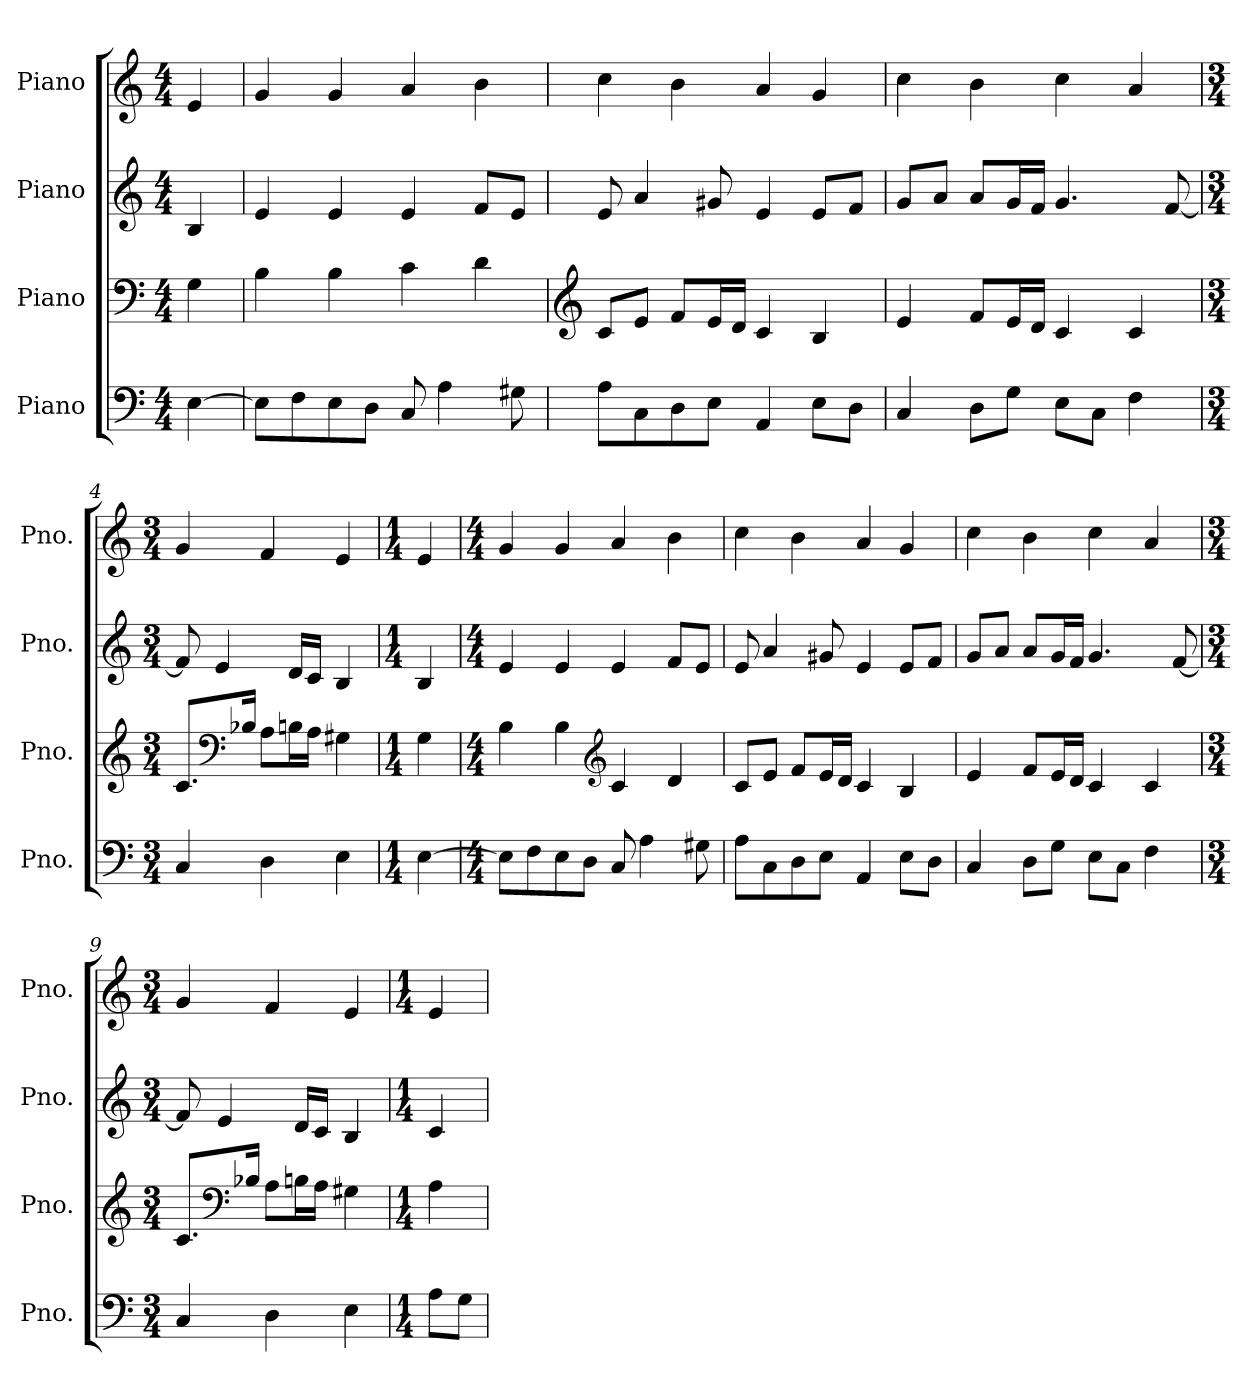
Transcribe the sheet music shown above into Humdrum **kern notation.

**kern	**kern	**kern	**kern
*part4	*part3	*part2	*part1
*staff4	*staff3	*staff2	*staff1
*I"Piano	*I"Piano	*I"Piano	*I"Piano
*I'Pno.	*I'Pno.	*I'Pno.	*I'Pno.
*clefF4	*clefF4	*clefG2	*clefG2
*k[]	*k[]	*k[]	*k[]
*M4/4	*M4/4	*M4/4	*M4/4
*MM120	*MM120	*MM120	*MM120
=	=	=	=
[4E\	4G\	4B/	4e/
=1	=1	=1	=1
8E\L]	4B\	4e/	4g/
8F\	.	.	.
8E\	4B\	4e/	4g/
8D\J	.	.	.
8C/	4c\	4e/	4a/
4A\	.	.	.
.	4d\	8f/L	4b\
8G#X\	.	8e/J	.
=2	=2	=2	=2
*	*clefG2	*	*
8A\L	8c/L	8e/	4cc\
8C\	8e/J	4a/	.
8D\	8f/L	.	4b\
8E\J	16e/L	8g#X/	.
.	16d/JJ	.	.
4AA/	4c/	4e/	4a/
8E\L	4B/	8e/L	4g/
8D\J	.	8f/J	.
=3	=3	=3	=3
4C/	4e/	8g/L	4cc\
.	.	8a/J	.
8D\L	8f/L	8a/L	4b\
8G\J	16e/L	16g/L	.
.	16d/JJ	16f/JJ	.
8E\L	4c/	4.g/	4cc\
8C\J	.	.	.
4F\	4c/	.	4a/
.	.	[8f/	.
=4	=4	=4	=4
*M3/4	*M3/4	*M3/4	*M3/4
4C/	8.c/L	8f/]	4g/
.	.	4e/	.
*	*clefF4	*	*
.	16B-X/Jk	.	.
4D\	8A\L	.	4f/
.	16Bn\L	16d/LL	.
.	16A\JJ	16c/JJ	.
4E\	4G#X\	4B/	4e/
!!LO:LB:g=z
=5	=5	=5	=5
*M1/4	*M1/4	*M1/4	*M1/4
[4E\	4G\	4B/	4e/
=6	=6	=6	=6
*M4/4	*M4/4	*M4/4	*M4/4
8E\L]	4B\	4e/	4g/
8F\	.	.	.
8E\	4B\	4e/	4g/
8D\J	.	.	.
*	*clefG2	*	*
8C/	4c/	4e/	4a/
4A\	.	.	.
.	4d/	8f/L	4b\
8G#X\	.	8e/J	.
=7	=7	=7	=7
8A\L	8c/L	8e/	4cc\
8C\	8e/J	4a/	.
8D\	8f/L	.	4b\
8E\J	16e/L	8g#X/	.
.	16d/JJ	.	.
4AA/	4c/	4e/	4a/
8E\L	4B/	8e/L	4g/
8D\J	.	8f/J	.
=8	=8	=8	=8
4C/	4e/	8g/L	4cc\
.	.	8a/J	.
8D\L	8f/L	8a/L	4b\
8G\J	16e/L	16g/L	.
.	16d/JJ	16f/JJ	.
8E\L	4c/	4.g/	4cc\
8C\J	.	.	.
4F\	4c/	.	4a/
.	.	[8f/	.
=9	=9	=9	=9
*M3/4	*M3/4	*M3/4	*M3/4
4C/	8.c/L	8f/]	4g/
.	.	4e/	.
*	*clefF4	*	*
.	16B-X/Jk	.	.
4D\	8A\L	.	4f/
.	16Bn\L	16d/LL	.
.	16A\JJ	16c/JJ	.
4E\	4G#X\	4B/	4e/
!!LO:LB:g=z
=10	=10	=10	=10
*M1/4	*M1/4	*M1/4	*M1/4
8A\L	4A\	4c/	4e/
8G\J	.	.	.
=	=	=	=
*-	*-	*-	*-
